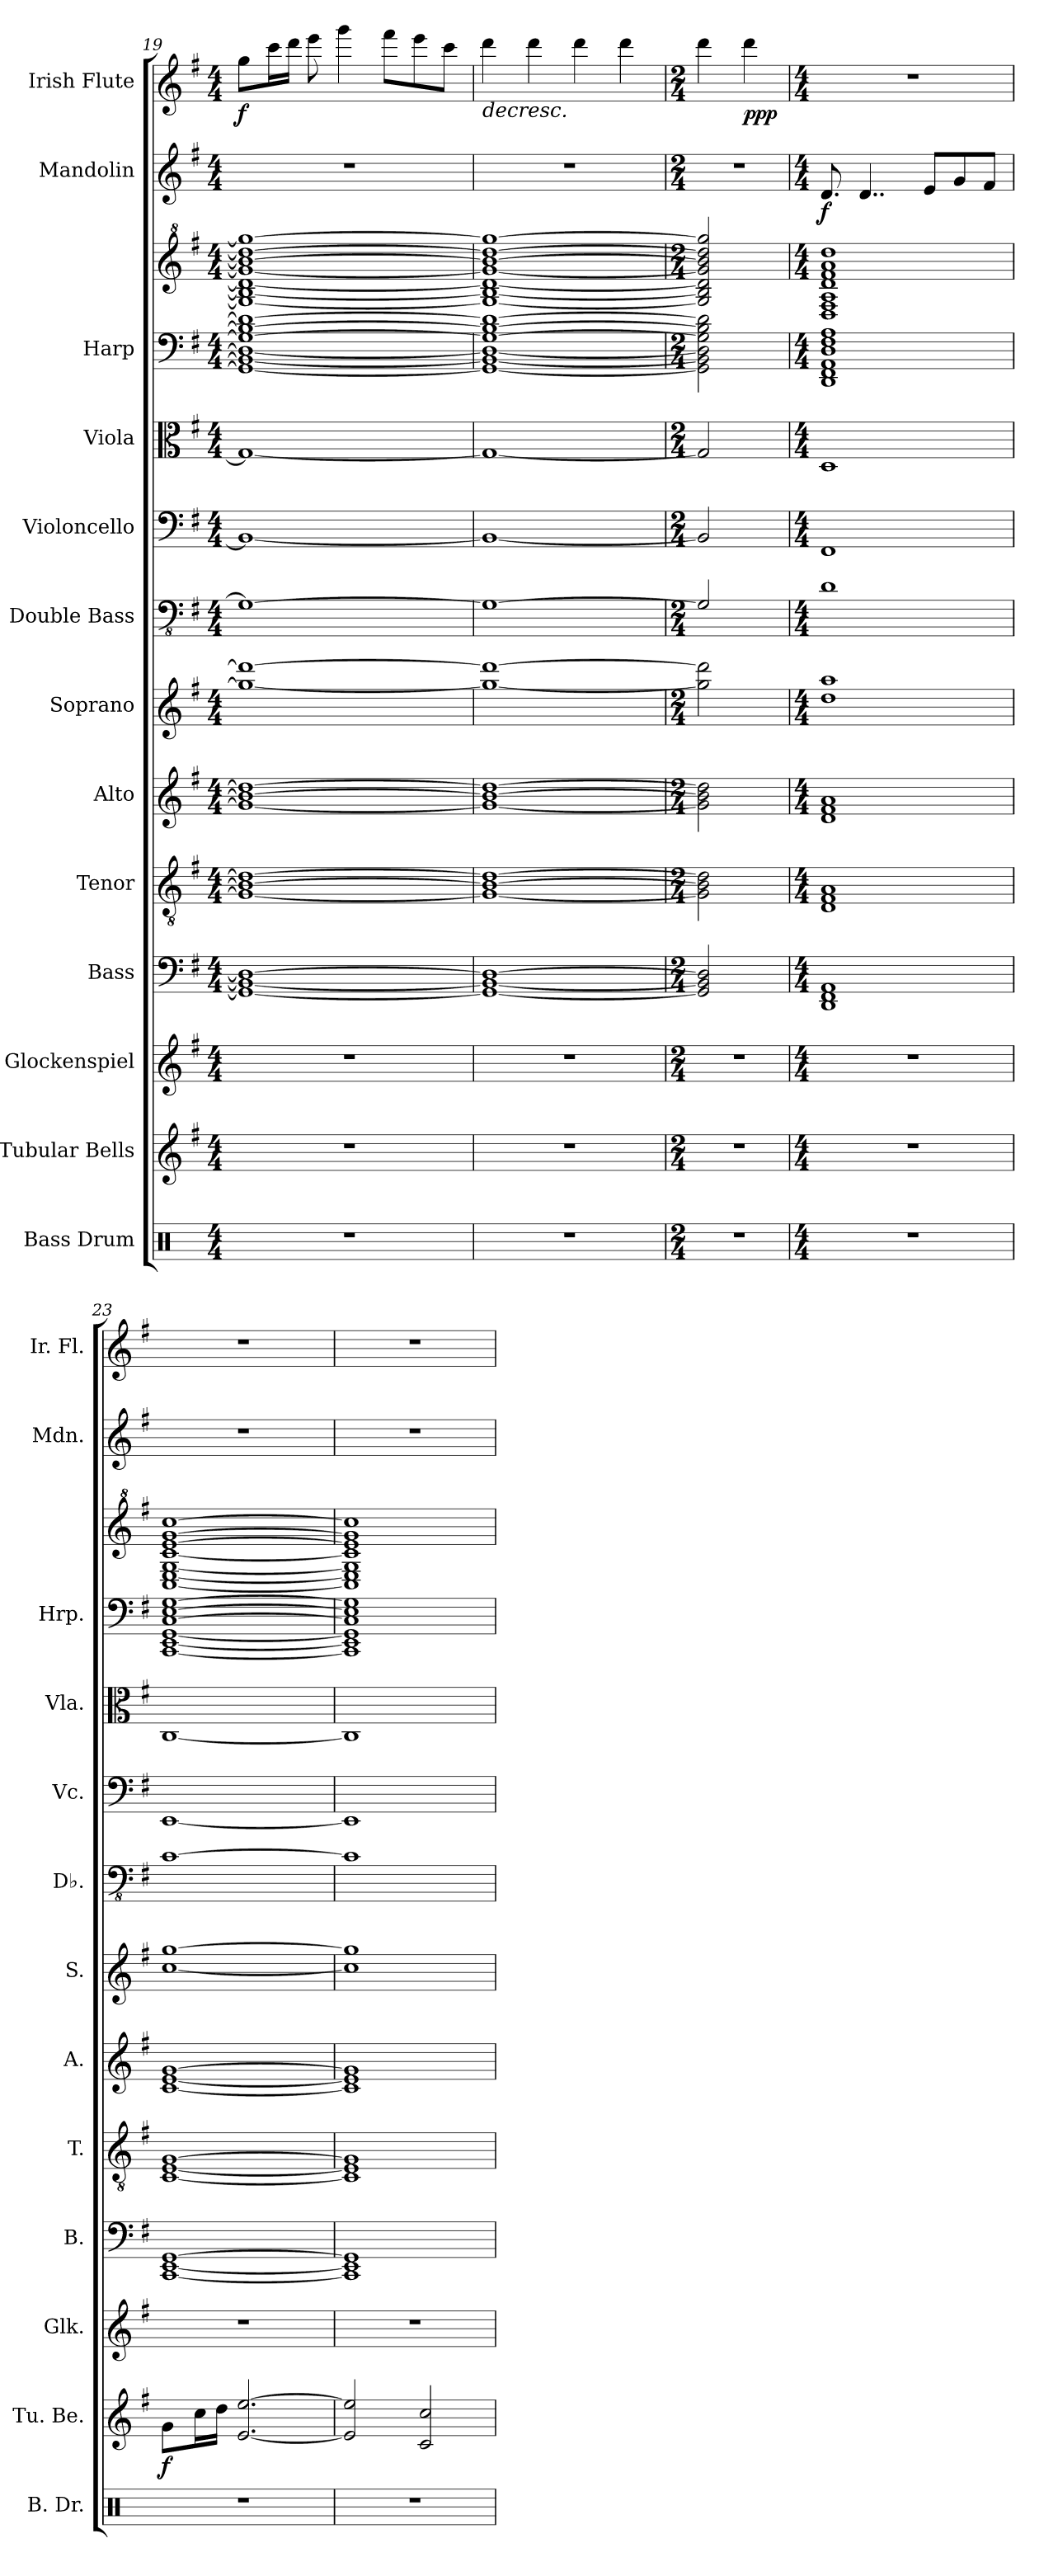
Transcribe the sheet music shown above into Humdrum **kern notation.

**kern	**kern	**dynam	**kern	**kern	**kern	**kern	**kern	**kern	**kern	**kern	**kern	**kern	**kern	**dynam	**kern	**dynam
*part13	*part12	*part12	*part11	*part10	*part9	*part8	*part7	*part6	*part5	*part4	*part3	*part3	*part2	*part2	*part1	*part1
*staff14	*staff13	*staff13	*staff12	*staff11	*staff10	*staff9	*staff8	*staff7	*staff6	*staff5	*staff4	*staff3	*staff2	*staff2	*staff1	*staff1
*I"Bass Drum	*I"Tubular Bells	*	*I"Glockenspiel	*I"Bass	*I"Tenor	*I"Alto	*I"Soprano	*I"Double Bass	*I"Violoncello	*I"Viola	*I"Harp	*	*I"Mandolin	*	*I"Irish Flute	*
*I'B. Dr.	*I'Tu. Be.	*	*I'Glk.	*I'B.	*I'T.	*I'A.	*I'S.	*I'Db.	*I'Vc.	*I'Vla.	*I'Hrp.	*	*I'Mdn.	*	*I'Ir. Fl.	*
*clefX	*clefG2	*	*clefG2	*clefF4	*clefGv2	*clefG2	*clefG2	*clefFv4	*clefF4	*clefC3	*clefF4	*clefG^2	*clefG2	*	*clefG2	*
*	*	*	*ITrd-14c-24	*	*	*	*	*ITrd7c12	*	*	*	*	*	*	*	*
*k[]	*k[f#]	*	*k[f#]	*k[f#]	*k[f#]	*k[f#]	*k[f#]	*k[f#]	*k[f#]	*k[f#]	*k[f#]	*k[f#]	*k[f#]	*	*k[f#]	*
*M4/4	*M4/4	*	*M4/4	*M4/4	*M4/4	*M4/4	*M4/4	*M4/4	*M4/4	*M4/4	*M4/4	*M4/4	*M4/4	*	*M4/4	*
=19	=19	=19	=19	=19	=19	=19	=19	=19	=19	=19	=19	=19	=19	=19	=19	=19
!	!	!	!	!	!	!	!	!	!	!	!	!	!	!	!	!LO:DY:b
1r	1r	.	1r	1GG_ 1BB_ 1D_	1G_ 1B_ 1d_	1g_ 1b_ 1dd_	1gg_ 1ddd_	1GGG_	1BB_	1G_	1GG_ 1BB_ 1D_ 1G_ 1B_ 1d_	1g_ 1b_ 1dd_ 1gg_ 1bb_ 1ddd_ 1ggg_	1r	.	8gg\L	f
.	.	.	.	.	.	.	.	.	.	.	.	.	.	.	16ccc\L	.
.	.	.	.	.	.	.	.	.	.	.	.	.	.	.	16ddd\JJ	.
.	.	.	.	.	.	.	.	.	.	.	.	.	.	.	8eee\	.
.	.	.	.	.	.	.	.	.	.	.	.	.	.	.	4ggg\	.
.	.	.	.	.	.	.	.	.	.	.	.	.	.	.	8fff#\L	.
.	.	.	.	.	.	.	.	.	.	.	.	.	.	.	8eee\	.
.	.	.	.	.	.	.	.	.	.	.	.	.	.	.	8ccc\J	.
=20	=20	=20	=20	=20	=20	=20	=20	=20	=20	=20	=20	=20	=20	=20	=20	=20
!	!	!	!	!	!	!	!	!	!	!	!	!	!	!	!	!LO:HP:b
1r	1r	.	1r	1GG_ 1BB_ 1D_	1G_ 1B_ 1d_	1g_ 1b_ 1dd_	1gg_ 1ddd_	1GGG_	1BB_	1G_	1GG_ 1BB_ 1D_ 1G_ 1B_ 1d_	1g_ 1b_ 1dd_ 1gg_ 1bb_ 1ddd_ 1ggg_	1r	.	4ddd\	>
.	.	.	.	.	.	.	.	.	.	.	.	.	.	.	4ddd\	.
.	.	.	.	.	.	.	.	.	.	.	.	.	.	.	4ddd\	.
.	.	.	.	.	.	.	.	.	.	.	.	.	.	.	4ddd\	.
!!LO:PB:g=z
=21	=21	=21	=21	=21	=21	=21	=21	=21	=21	=21	=21	=21	=21	=21	=21	=21
*M2/4	*M2/4	*	*M2/4	*M2/4	*M2/4	*M2/4	*M2/4	*M2/4	*M2/4	*M2/4	*M2/4	*M2/4	*M2/4	*	*M2/4	*
2r	2r	.	2r	2GG/] 2BB/] 2D/]	2G\] 2B\] 2d\]	2g\] 2b\] 2dd\]	2gg\] 2ddd\]	2GGG/]	2BB/]	2G/]	2GG\] 2BB\] 2D\] 2G\] 2B\] 2d\]	2g/] 2b/] 2dd/] 2gg/] 2bb/] 2ddd/] 2ggg/]	2r	.	4ddd\	.
!	!	!	!	!	!	!	!	!	!	!	!	!	!	!	!	!LO:DY:b
.	.	.	.	.	.	.	.	.	.	.	.	.	.	.	4ddd\	ppp
.	.	.	.	.	.	.	.	.	.	.	.	.	.	.	.	]
=22	=22	=22	=22	=22	=22	=22	=22	=22	=22	=22	=22	=22	=22	=22	=22	=22
*M4/4	*M4/4	*	*M4/4	*M4/4	*M4/4	*M4/4	*M4/4	*M4/4	*M4/4	*M4/4	*M4/4	*M4/4	*M4/4	*	*M4/4	*
!	!	!	!	!	!	!	!	!	!	!	!	!	!	!LO:DY:b	!	!
1r	1r	.	1r	1DD 1FF# 1AA	1D 1F# 1A	1d 1f# 1a	1dd 1aa	1DD	1FF#	1D	1DD 1FF# 1AA 1D 1F# 1A	1d 1f# 1a 1dd 1ff# 1aa 1ddd	8.d/	f	1r	.
.	.	.	.	.	.	.	.	.	.	.	.	.	4..d/	.	.	.
.	.	.	.	.	.	.	.	.	.	.	.	.	8e/L	.	.	.
.	.	.	.	.	.	.	.	.	.	.	.	.	8g/	.	.	.
.	.	.	.	.	.	.	.	.	.	.	.	.	8f#/J	.	.	.
=23	=23	=23	=23	=23	=23	=23	=23	=23	=23	=23	=23	=23	=23	=23	=23	=23
!	!	!LO:DY:b	!	!	!	!	!	!	!	!	!	!	!	!	!	!
1r	8g\L	f	1r	[1CC [1EE [1GG	[1C [1E [1G	[1c [1e [1g	[1cc [1gg	[1CC	[1EE	[1C	[1CC [1EE [1GG [1C [1E [1G	[1c [1e [1g [1cc [1ee [1gg [1ccc	1r	.	1r	.
.	16cc\L	.	.	.	.	.	.	.	.	.	.	.	.	.	.	.
.	16dd\JJ	.	.	.	.	.	.	.	.	.	.	.	.	.	.	.
.	[2.e/ [2.ee/	.	.	.	.	.	.	.	.	.	.	.	.	.	.	.
=24	=24	=24	=24	=24	=24	=24	=24	=24	=24	=24	=24	=24	=24	=24	=24	=24
1r	2e/] 2ee/]	.	1r	1CC] 1EE] 1GG]	1C] 1E] 1G]	1c] 1e] 1g]	1cc] 1gg]	1CC]	1EE]	1C]	1CC] 1EE] 1GG] 1C] 1E] 1G]	1c] 1e] 1g] 1cc] 1ee] 1gg] 1ccc]	1r	.	1r	.
.	2c/ 2cc/	.	.	.	.	.	.	.	.	.	.	.	.	.	.	.
=	=	=	=	=	=	=	=	=	=	=	=	=	=	=	=	=
*-	*-	*-	*-	*-	*-	*-	*-	*-	*-	*-	*-	*-	*-	*-	*-	*-
